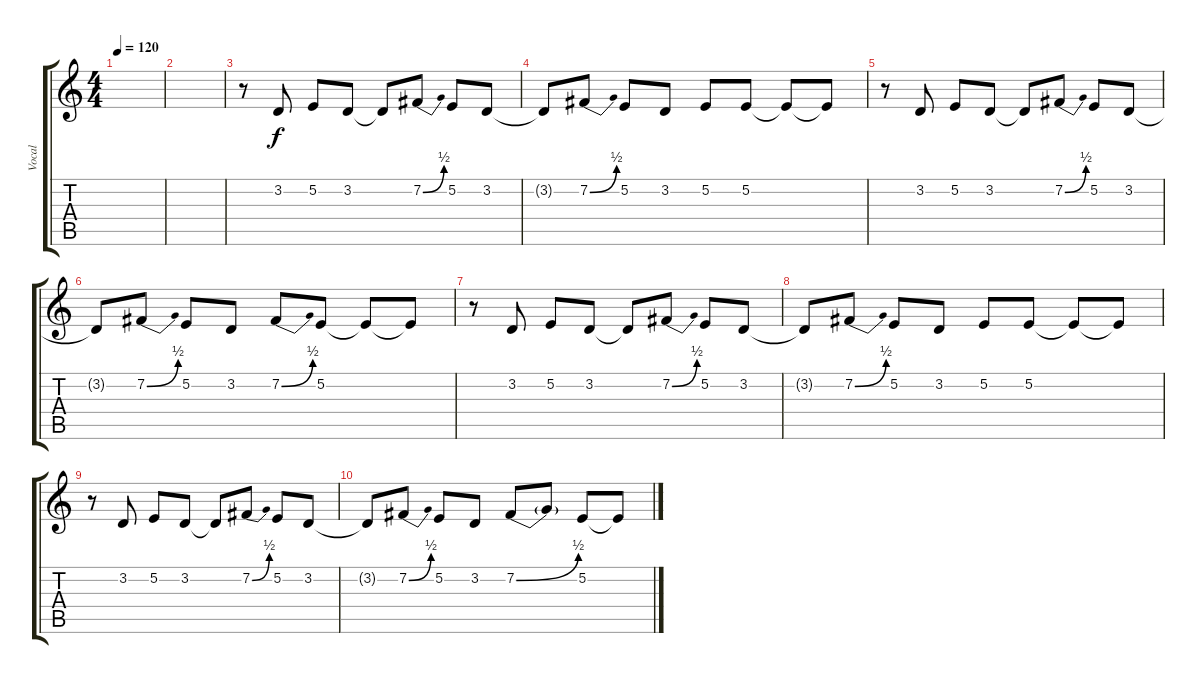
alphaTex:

\track ("Vocal" "Vocal") {instrument tenorsax}
\staff {score tabs}
\tuning (E4 B3 G3 D3 A2 E2) {hide}
\ts (4 4)
\tempo 120
\clef g2
\ks c
|
|
r.8 3.2.8 5.2.8 3.2.8 3.2{t}.8 7.2{be (bend 0 0 60 2)}.8 5.2.8 3.2.8 |
3.2{t}.8 7.2{be (bend 0 0 60 2)}.8 5.2.8 3.2.8 5.2.8 5.2.8 5.2{t}.8 5.2{t}.8 |
r.8 3.2.8 5.2.8 3.2.8 3.2{t}.8 7.2{be (bend 0 0 60 2)}.8 5.2.8 3.2.8 |
3.2{t}.8 7.2{be (bend 0 0 60 2)}.8 5.2.8 3.2.8 7.2{be (bend 0 0 60 2)}.8 5.2.8 5.2{t}.8 5.2{t}.8 |
r.8 3.2.8 5.2.8 3.2.8 3.2{t}.8 7.2{be (bend 0 0 60 2)}.8 5.2.8 3.2.8 |
3.2{t}.8 7.2{be (bend 0 0 60 2)}.8 5.2.8 3.2.8 5.2.8 5.2.8 5.2{t}.8 5.2{t}.8 |
r.8 3.2.8 5.2.8 3.2.8 3.2{t}.8 7.2{be (bend 0 0 60 2)}.8 5.2.8 3.2.8 |
3.2{t}.8 7.2{be (bend 0 0 60 2)}.8 5.2.8 3.2.8 7.2{be (bend 0 0 60 2)}.8 7.2{t}.8 5.2.8 5.2{t}.8
